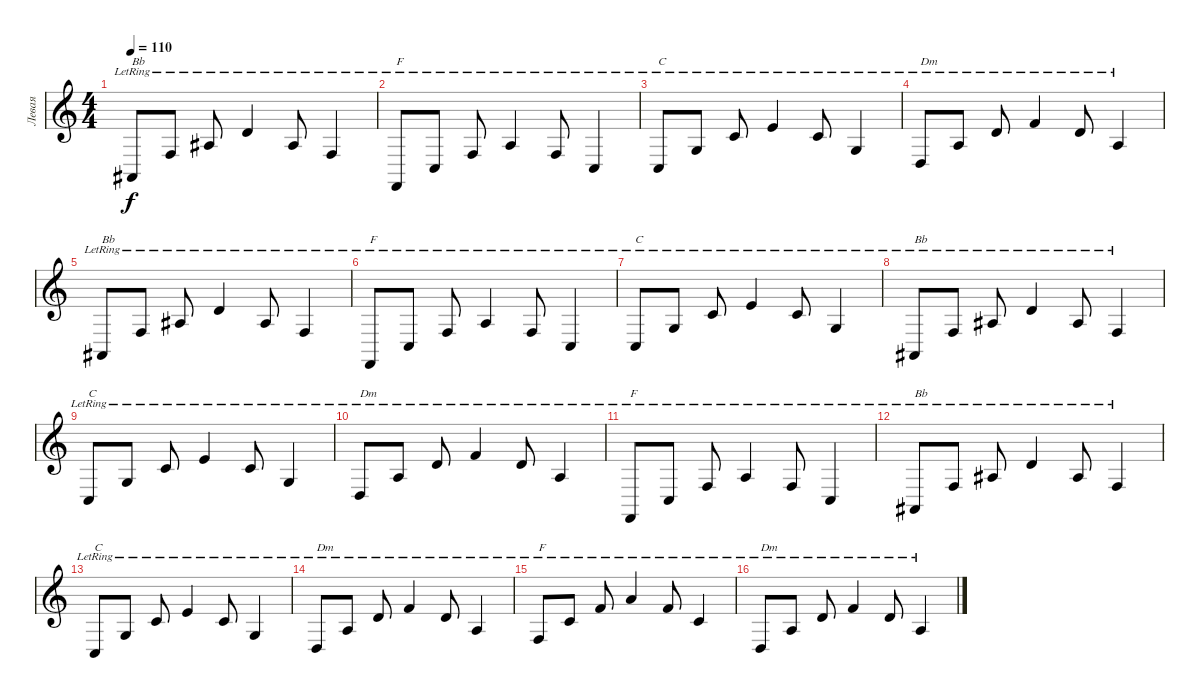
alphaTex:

\track ("Левая" "Левая") {instrument brightacousticpiano}
\staff {score}
\tuning (E4 B3 G3 D3 A2 E2) {hide}
\ts (4 4)
\tempo 110
\clef g2
\ks c
1.5{lr}.8{txt "Bb" dy f} 3.4{lr}.8 3.3{lr}.8 3.2{lr}.4 3.3{lr}.8 3.4{lr}.4 |
1.6{lr}.8{txt "F"} 3.5{lr}.8 3.4{lr}.8 2.3{lr}.4 3.4{lr}.8 3.5{lr}.4 |
3.5{lr}.8{txt "C"} 0.3{lr}.8 1.2{lr}.8 0.1{lr}.4 1.2{lr}.8 0.3{lr}.4 |
0.4{lr}.8{txt "Dm"} 2.3{lr}.8 3.2{lr}.8 1.1{lr}.4 3.2{lr}.8 2.3{lr}.4 |
1.5{lr}.8{txt "Bb"} 3.4{lr}.8 3.3{lr}.8 3.2{lr}.4 3.3{lr}.8 3.4{lr}.4 |
1.6{lr}.8{txt "F"} 3.5{lr}.8 3.4{lr}.8 2.3{lr}.4 3.4{lr}.8 3.5{lr}.4 |
3.5{lr}.8{txt "C"} 0.3{lr}.8 1.2{lr}.8 0.1{lr}.4 1.2{lr}.8 0.3{lr}.4 |
1.5{lr}.8{txt "Bb"} 3.4{lr}.8 3.3{lr}.8 3.2{lr}.4 3.3{lr}.8 3.4{lr}.4 |
3.5{lr}.8{txt "C"} 0.3{lr}.8 1.2{lr}.8 0.1{lr}.4 1.2{lr}.8 0.3{lr}.4 |
0.4{lr}.8{txt "Dm"} 2.3{lr}.8 3.2{lr}.8 1.1{lr}.4 3.2{lr}.8 2.3{lr}.4 |
1.6{lr}.8{txt "F"} 3.5{lr}.8 3.4{lr}.8 2.3{lr}.4 3.4{lr}.8 3.5{lr}.4 |
1.5{lr}.8{txt "Bb"} 3.4{lr}.8 3.3{lr}.8 3.2{lr}.4 3.3{lr}.8 3.4{lr}.4 |
3.5{lr}.8{txt "C"} 0.3{lr}.8 1.2{lr}.8 0.1{lr}.4 1.2{lr}.8 0.3{lr}.4 |
0.4{lr}.8{txt "Dm"} 2.3{lr}.8 3.2{lr}.8 1.1{lr}.4 3.2{lr}.8 2.3{lr}.4 |
3.4{lr}.8{txt "F" volume 16} 1.2{lr}.8 1.1{lr}.8 5.1{lr}.4 1.1{lr}.8 1.2{lr}.4 |
0.4{lr}.8{txt "Dm"} 2.3{lr}.8 3.2{lr}.8 1.1{lr}.4 3.2{lr}.8 2.3{lr}.4
